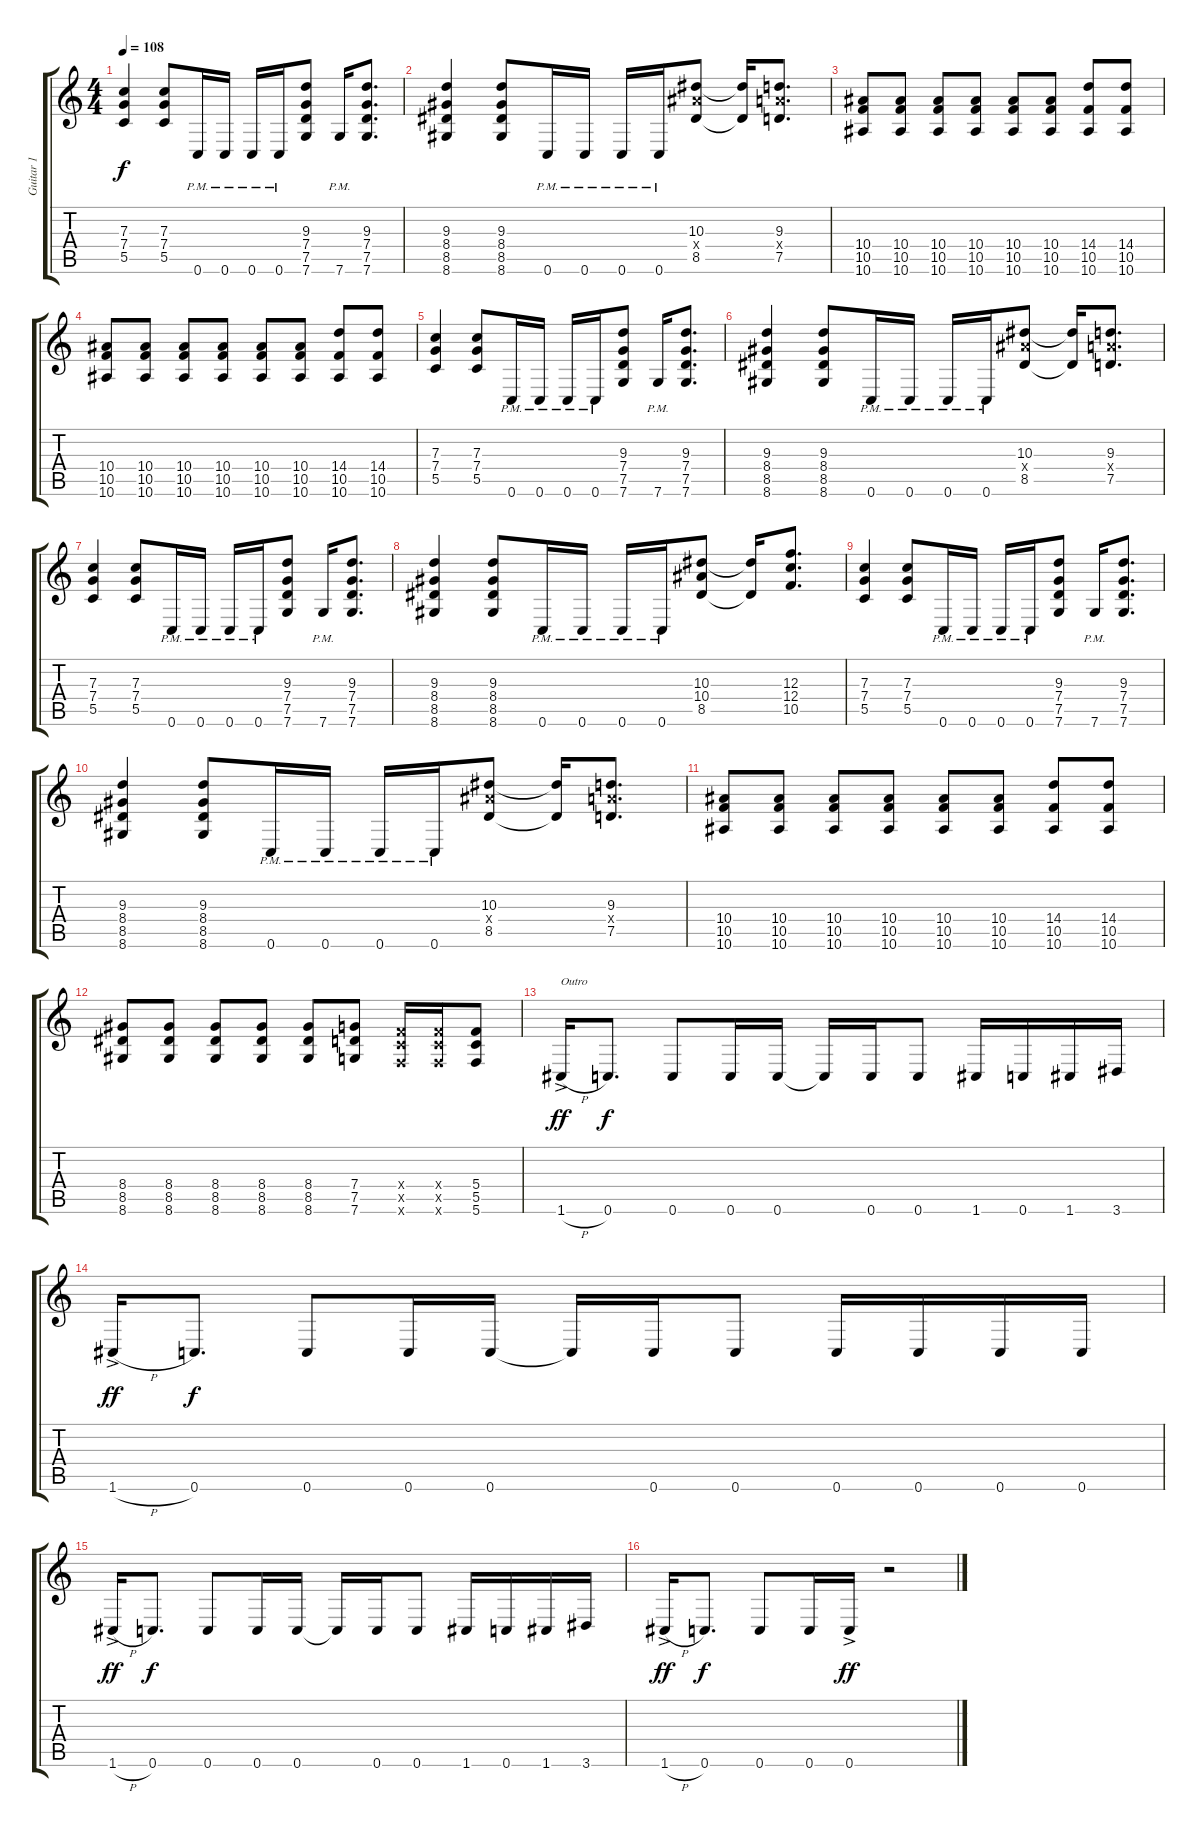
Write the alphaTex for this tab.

\track ("Guitar 1" "Guitar 1") {instrument distortionguitar}
\staff {score tabs}
\tuning (D4 A3 F3 C3 G2 C2) {hide}
\ts (4 4)
\tempo 108
\clef g2
\ks c
(7.3 7.4 5.5).4{dy f} (7.3 7.4 5.5).8 0.6{pm}.16 0.6{pm}.16 0.6{pm}.16 0.6{pm}.16 (9.3 7.4 7.5 7.6).8 7.6{pm}.16 (9.3 7.4 7.5 7.6).8{d} |
(9.3 8.4 8.5 8.6).4 (9.3 8.4 8.5 8.6).8 0.6{pm}.16 0.6{pm}.16 0.6{pm}.16 0.6{pm}.16 (10.3 10.4{x} 8.5).8 (10.3{t} 8.5{t}).16 (9.3 9.4{x} 7.5).8{d} |
(10.4 10.5 10.6).8 (10.4 10.5 10.6).8 (10.4 10.5 10.6).8 (10.4 10.5 10.6).8 (10.4 10.5 10.6).8 (10.4 10.5 10.6).8 (14.4 10.5 10.6).8 (14.4 10.5 10.6).8 |
(10.4 10.5 10.6).8 (10.4 10.5 10.6).8 (10.4 10.5 10.6).8 (10.4 10.5 10.6).8 (10.4 10.5 10.6).8 (10.4 10.5 10.6).8 (14.4 10.5 10.6).8 (14.4 10.5 10.6).8 |
(7.3 7.4 5.5).4 (7.3 7.4 5.5).8 0.6{pm}.16 0.6{pm}.16 0.6{pm}.16 0.6{pm}.16 (9.3 7.4 7.5 7.6).8 7.6{pm}.16 (9.3 7.4 7.5 7.6).8{d} |
(9.3 8.4 8.5 8.6).4 (9.3 8.4 8.5 8.6).8 0.6{pm}.16 0.6{pm}.16 0.6{pm}.16 0.6{pm}.16 (10.3 10.4{x} 8.5).8 (10.3{t} 8.5{t}).16 (9.3 9.4{x} 7.5).8{d} |
(7.3 7.4 5.5).4 (7.3 7.4 5.5).8 0.6{pm}.16 0.6{pm}.16 0.6{pm}.16 0.6{pm}.16 (9.3 7.4 7.5 7.6).8 7.6{pm}.16 (9.3 7.4 7.5 7.6).8{d} |
(9.3 8.4 8.5 8.6).4 (9.3 8.4 8.5 8.6).8 0.6{pm}.16 0.6{pm}.16 0.6{pm}.16 0.6{pm}.16 (10.3 10.4 8.5).8 (10.3{t} 8.5{t}).16 (12.3 12.4 10.5).8{d} |
(7.3 7.4 5.5).4 (7.3 7.4 5.5).8 0.6{pm}.16 0.6{pm}.16 0.6{pm}.16 0.6{pm}.16 (9.3 7.4 7.5 7.6).8 7.6{pm}.16 (9.3 7.4 7.5 7.6).8{d} |
(9.3 8.4 8.5 8.6).4 (9.3 8.4 8.5 8.6).8 0.6{pm}.16 0.6{pm}.16 0.6{pm}.16 0.6{pm}.16 (10.3 10.4{x} 8.5).8 (10.3{t} 8.5{t}).16 (9.3 9.4{x} 7.5).8{d} |
(10.4 10.5 10.6).8 (10.4 10.5 10.6).8 (10.4 10.5 10.6).8 (10.4 10.5 10.6).8 (10.4 10.5 10.6).8 (10.4 10.5 10.6).8 (14.4 10.5 10.6).8 (14.4 10.5 10.6).8 |
(8.4 8.5 8.6).8 (8.4 8.5 8.6).8 (8.4 8.5 8.6).8 (8.4 8.5 8.6).8 (8.4 8.5 8.6).8 (7.4 7.5 7.6).8 (5.4{x} 5.5{x} 5.6{x}).16 (5.4{x} 5.5{x} 5.6{x}).16 (5.4 5.5 5.6).8 |
1.6{h ac}.16{txt "Outro" dy ff} 0.6.8{d dy f} 0.6.8 0.6.16 0.6.16 0.6{t}.16 0.6.16 0.6.8 1.6.16 0.6.16 1.6.16 3.6.16 |
1.6{h ac}.16{dy ff} 0.6.8{d dy f} 0.6.8 0.6.16 0.6.16 0.6{t}.16 0.6.16 0.6.8 0.6.16 0.6.16 0.6.16 0.6.16 |
1.6{h ac}.16{dy ff} 0.6.8{d dy f} 0.6.8 0.6.16 0.6.16 0.6{t}.16 0.6.16 0.6.8 1.6.16 0.6.16 1.6.16 3.6.16 |
1.6{h ac}.16{dy ff} 0.6.8{d dy f} 0.6.8 0.6.16 0.6{ac}.16{dy ff} r.2
